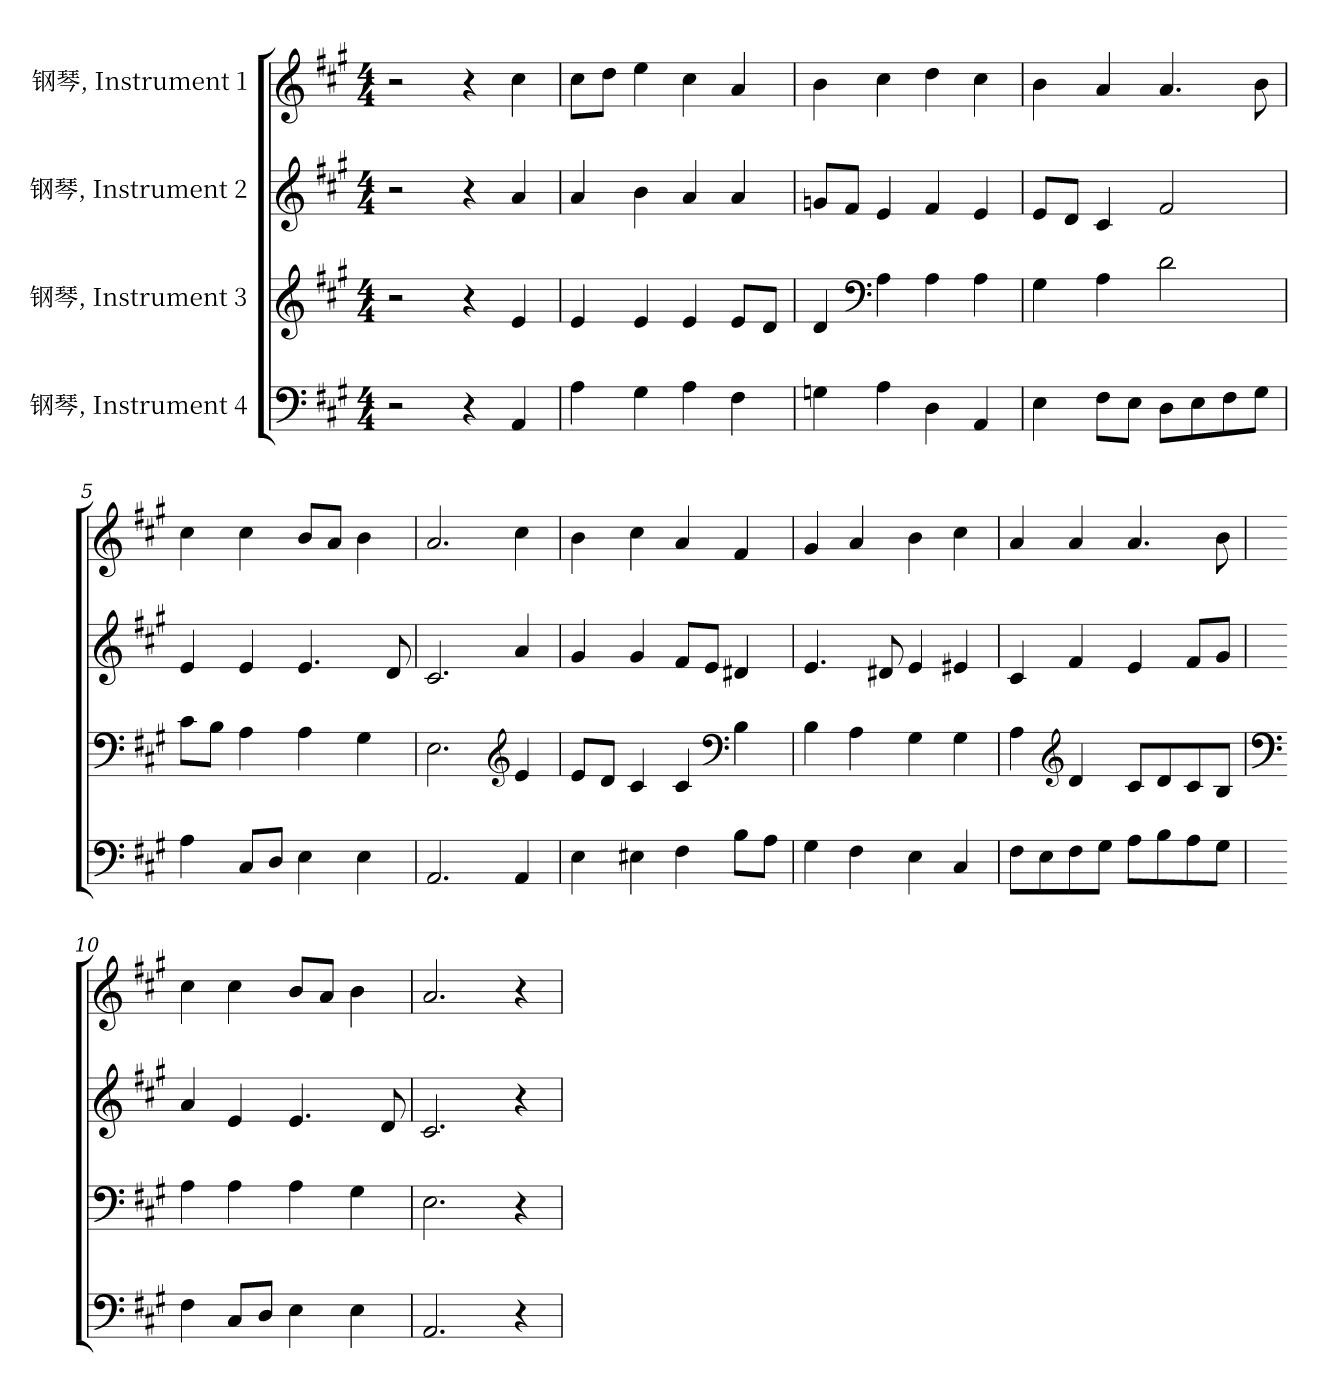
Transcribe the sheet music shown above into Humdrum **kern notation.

**kern	**kern	**kern	**kern
*part4	*part3	*part2	*part1
*staff4	*staff3	*staff2	*staff1
*I"钢琴, Instrument 4	*I"钢琴, Instrument 3	*I"钢琴, Instrument 2	*I"钢琴, Instrument 1
*clefF4	*clefG2	*clefG2	*clefG2
*k[f#c#g#]	*k[f#c#g#]	*k[f#c#g#]	*k[f#c#g#]
*M4/4	*M4/4	*M4/4	*M4/4
*MM96	*MM96	*MM96	*MM96
=1	=1	=1	=1
2r	2r	2r	2r
4r	4r	4r	4r
4AA/	4e/	4a/	4cc#\
=2	=2	=2	=2
4A\	4e/	4a/	8cc#\L
.	.	.	8dd\J
4G#\	4e/	4b\	4ee\
4A\	4e/	4a/	4cc#\
4F#\	8e/L	4a/	4a/
.	8d/J	.	.
=3	=3	=3	=3
4Gn\	4d/	8gn/L	4b\
.	.	8f#/J	.
*	*clefF4	*	*
4A\	4A\	4e/	4cc#\
4D\	4A\	4f#/	4dd\
4AA/	4A\	4e/	4cc#\
=4	=4	=4	=4
4E\	4G#\	8e/L	4b\
.	.	8d/J	.
8F#\L	4A\	4c#/	4a/
8E\J	.	.	.
8D\L	2d\	2f#/	4.a/
8E\	.	.	.
8F#\	.	.	.
8G#\J	.	.	8b\
=5	=5	=5	=5
4A\	8c#\L	4e/	4cc#\
.	8B\J	.	.
8C#/L	4A\	4e/	4cc#\
8D/J	.	.	.
4E\	4A\	4.e/	8b/L
.	.	.	8a/J
4E\	4G#\	.	4b\
.	.	8d/	.
!!LO:LB:g=z
=6	=6	=6	=6
2.AA/	2.E\	2.c#/	2.a/
*	*clefG2	*	*
4AA/	4e/	4a/	4cc#\
=7	=7	=7	=7
4E\	8e/L	4g#/	4b\
.	8d/J	.	.
4E#X\	4c#/	4g#/	4cc#\
4F#\	4c#/	8f#/L	4a/
.	.	8e/J	.
*	*clefF4	*	*
8B\L	4B\	4d#X/	4f#/
8A\J	.	.	.
=8	=8	=8	=8
4G#\	4B\	4.e/	4g#/
4F#\	4A\	.	4a/
.	.	8d#X/	.
4E\	4G#\	4e/	4b\
4C#/	4G#\	4e#X/	4cc#\
=9	=9	=9	=9
8F#\L	4A\	4c#/	4a/
8E\	.	.	.
*	*clefG2	*	*
8F#\	4d/	4f#/	4a/
8G#\J	.	.	.
8A\L	8c#/L	4e/	4.a/
8B\	8d/	.	.
8A\	8c#/	8f#/L	.
8G#\J	8B/J	8g#/J	8b\
=10	=10	=10	=10
*	*clefF4	*	*
4F#\	4A\	4a/	4cc#\
8C#/L	4A\	4e/	4cc#\
8D/J	.	.	.
4E\	4A\	4.e/	8b/L
.	.	.	8a/J
4E\	4G#\	.	4b\
.	.	8d/	.
!!LO:LB:g=z
=11	=11	=11	=11
2.AA/	2.E\	2.c#/	2.a/
4r	4r	4r	4r
=	=	=	=
*-	*-	*-	*-
